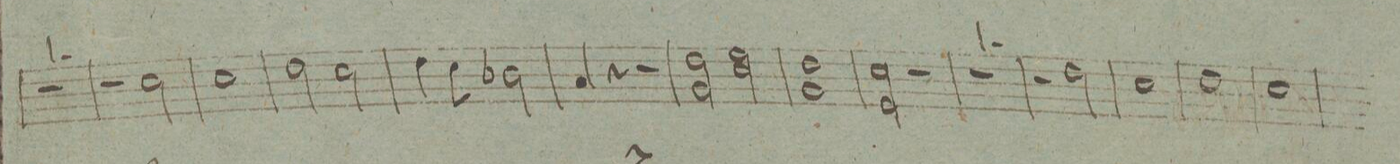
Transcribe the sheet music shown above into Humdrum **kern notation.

**kern	**dynam
*I"Corni in F.	*
*clefG2	*
*k[b-]	*
*met(c|)	*
*M2/2	*
1r	.
=169	=169
2r	.
2f\	.
=170	=170
1f/	.
=171	=171
2g\	.
2f\	.
=172	=172
4g\	.
8f\	.
8ryy	.
2e-X\	.
=173	=173
4d/	.
4r	.
2r	.
=174	=174
2g\ 2c\	.
2a\ 2f\	.
=175	=175
1g/ 1c/	.
=176	=176
2f\ 2A\	.
2r	.
=177	=177
1r	.
=178	=178
2r	.
2g\	.
=179	=179
1f/	.
=180	=180
1g/	.
=181	=181
1f/	.
=182	=182
*-	*-
